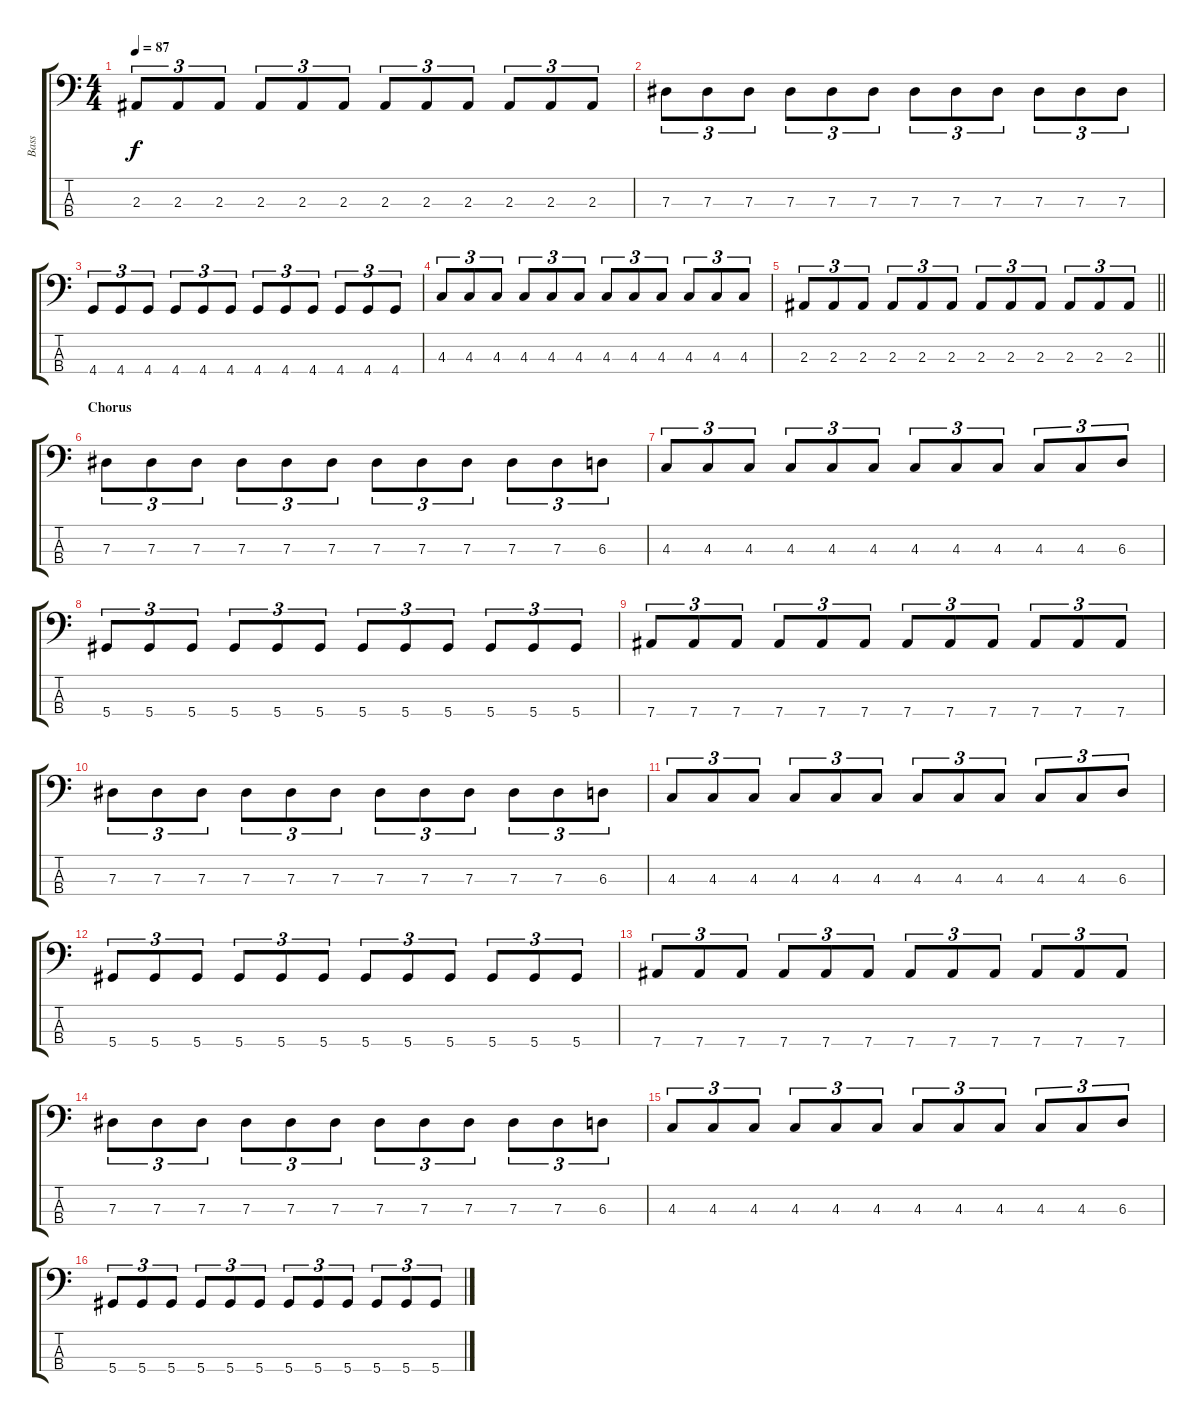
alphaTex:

\track ("Bass" "Bass") {instrument electricbassfinger}
\staff {score tabs}
\tuning (Gb2 Db2 Ab1 Eb1) {hide}
\ts (4 4)
\tempo 87
\clef f4
\ks c
2.3.8{tu (3 2) dy f} 2.3.8{tu (3 2)} 2.3.8{tu (3 2)} 2.3.8{tu (3 2)} 2.3.8{tu (3 2)} 2.3.8{tu (3 2)} 2.3.8{tu (3 2)} 2.3.8{tu (3 2)} 2.3.8{tu (3 2)} 2.3.8{tu (3 2)} 2.3.8{tu (3 2)} 2.3.8{tu (3 2)} |
7.3.8{tu (3 2)} 7.3.8{tu (3 2)} 7.3.8{tu (3 2)} 7.3.8{tu (3 2)} 7.3.8{tu (3 2)} 7.3.8{tu (3 2)} 7.3.8{tu (3 2)} 7.3.8{tu (3 2)} 7.3.8{tu (3 2)} 7.3.8{tu (3 2)} 7.3.8{tu (3 2)} 7.3.8{tu (3 2)} |
4.4.8{tu (3 2)} 4.4.8{tu (3 2)} 4.4.8{tu (3 2)} 4.4.8{tu (3 2)} 4.4.8{tu (3 2)} 4.4.8{tu (3 2)} 4.4.8{tu (3 2)} 4.4.8{tu (3 2)} 4.4.8{tu (3 2)} 4.4.8{tu (3 2)} 4.4.8{tu (3 2)} 4.4.8{tu (3 2)} |
4.3.8{tu (3 2)} 4.3.8{tu (3 2)} 4.3.8{tu (3 2)} 4.3.8{tu (3 2)} 4.3.8{tu (3 2)} 4.3.8{tu (3 2)} 4.3.8{tu (3 2)} 4.3.8{tu (3 2)} 4.3.8{tu (3 2)} 4.3.8{tu (3 2)} 4.3.8{tu (3 2)} 4.3.8{tu (3 2)} |
\barLineRight lightlight
2.3.8{tu (3 2)} 2.3.8{tu (3 2)} 2.3.8{tu (3 2)} 2.3.8{tu (3 2)} 2.3.8{tu (3 2)} 2.3.8{tu (3 2)} 2.3.8{tu (3 2)} 2.3.8{tu (3 2)} 2.3.8{tu (3 2)} 2.3.8{tu (3 2)} 2.3.8{tu (3 2)} 2.3.8{tu (3 2)} |
\section ("" "Chorus")
7.3.8{tu (3 2)} 7.3.8{tu (3 2)} 7.3.8{tu (3 2)} 7.3.8{tu (3 2)} 7.3.8{tu (3 2)} 7.3.8{tu (3 2)} 7.3.8{tu (3 2)} 7.3.8{tu (3 2)} 7.3.8{tu (3 2)} 7.3.8{tu (3 2)} 7.3.8{tu (3 2)} 6.3.8{tu (3 2)} |
4.3.8{tu (3 2)} 4.3.8{tu (3 2)} 4.3.8{tu (3 2)} 4.3.8{tu (3 2)} 4.3.8{tu (3 2)} 4.3.8{tu (3 2)} 4.3.8{tu (3 2)} 4.3.8{tu (3 2)} 4.3.8{tu (3 2)} 4.3.8{tu (3 2)} 4.3.8{tu (3 2)} 6.3.8{tu (3 2)} |
5.4.8{tu (3 2)} 5.4.8{tu (3 2)} 5.4.8{tu (3 2)} 5.4.8{tu (3 2)} 5.4.8{tu (3 2)} 5.4.8{tu (3 2)} 5.4.8{tu (3 2)} 5.4.8{tu (3 2)} 5.4.8{tu (3 2)} 5.4.8{tu (3 2)} 5.4.8{tu (3 2)} 5.4.8{tu (3 2)} |
7.4.8{tu (3 2)} 7.4.8{tu (3 2)} 7.4.8{tu (3 2)} 7.4.8{tu (3 2)} 7.4.8{tu (3 2)} 7.4.8{tu (3 2)} 7.4.8{tu (3 2)} 7.4.8{tu (3 2)} 7.4.8{tu (3 2)} 7.4.8{tu (3 2)} 7.4.8{tu (3 2)} 7.4.8{tu (3 2)} |
7.3.8{tu (3 2)} 7.3.8{tu (3 2)} 7.3.8{tu (3 2)} 7.3.8{tu (3 2)} 7.3.8{tu (3 2)} 7.3.8{tu (3 2)} 7.3.8{tu (3 2)} 7.3.8{tu (3 2)} 7.3.8{tu (3 2)} 7.3.8{tu (3 2)} 7.3.8{tu (3 2)} 6.3.8{tu (3 2)} |
4.3.8{tu (3 2)} 4.3.8{tu (3 2)} 4.3.8{tu (3 2)} 4.3.8{tu (3 2)} 4.3.8{tu (3 2)} 4.3.8{tu (3 2)} 4.3.8{tu (3 2)} 4.3.8{tu (3 2)} 4.3.8{tu (3 2)} 4.3.8{tu (3 2)} 4.3.8{tu (3 2)} 6.3.8{tu (3 2)} |
5.4.8{tu (3 2)} 5.4.8{tu (3 2)} 5.4.8{tu (3 2)} 5.4.8{tu (3 2)} 5.4.8{tu (3 2)} 5.4.8{tu (3 2)} 5.4.8{tu (3 2)} 5.4.8{tu (3 2)} 5.4.8{tu (3 2)} 5.4.8{tu (3 2)} 5.4.8{tu (3 2)} 5.4.8{tu (3 2)} |
7.4.8{tu (3 2)} 7.4.8{tu (3 2)} 7.4.8{tu (3 2)} 7.4.8{tu (3 2)} 7.4.8{tu (3 2)} 7.4.8{tu (3 2)} 7.4.8{tu (3 2)} 7.4.8{tu (3 2)} 7.4.8{tu (3 2)} 7.4.8{tu (3 2)} 7.4.8{tu (3 2)} 7.4.8{tu (3 2)} |
7.3.8{tu (3 2)} 7.3.8{tu (3 2)} 7.3.8{tu (3 2)} 7.3.8{tu (3 2)} 7.3.8{tu (3 2)} 7.3.8{tu (3 2)} 7.3.8{tu (3 2)} 7.3.8{tu (3 2)} 7.3.8{tu (3 2)} 7.3.8{tu (3 2)} 7.3.8{tu (3 2)} 6.3.8{tu (3 2)} |
4.3.8{tu (3 2)} 4.3.8{tu (3 2)} 4.3.8{tu (3 2)} 4.3.8{tu (3 2)} 4.3.8{tu (3 2)} 4.3.8{tu (3 2)} 4.3.8{tu (3 2)} 4.3.8{tu (3 2)} 4.3.8{tu (3 2)} 4.3.8{tu (3 2)} 4.3.8{tu (3 2)} 6.3.8{tu (3 2)} |
5.4.8{tu (3 2)} 5.4.8{tu (3 2)} 5.4.8{tu (3 2)} 5.4.8{tu (3 2)} 5.4.8{tu (3 2)} 5.4.8{tu (3 2)} 5.4.8{tu (3 2)} 5.4.8{tu (3 2)} 5.4.8{tu (3 2)} 5.4.8{tu (3 2)} 5.4.8{tu (3 2)} 5.4.8{tu (3 2)}
